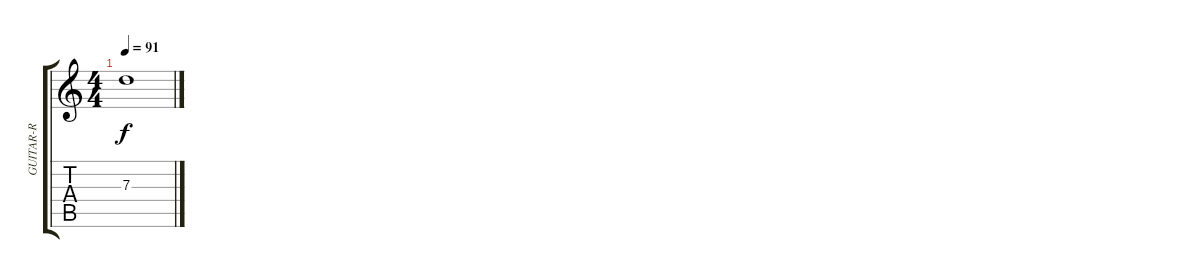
\track ("GUITAR-R" "GUITAR-R") {instrument electricguitarjazz}
\staff {score tabs}
\tuning (E4 B3 G3 D3 A2 E2) {hide}
\ts (4 4)
\tempo 91
\clef g2
\ks c
7.3{t}.1{dy f}
